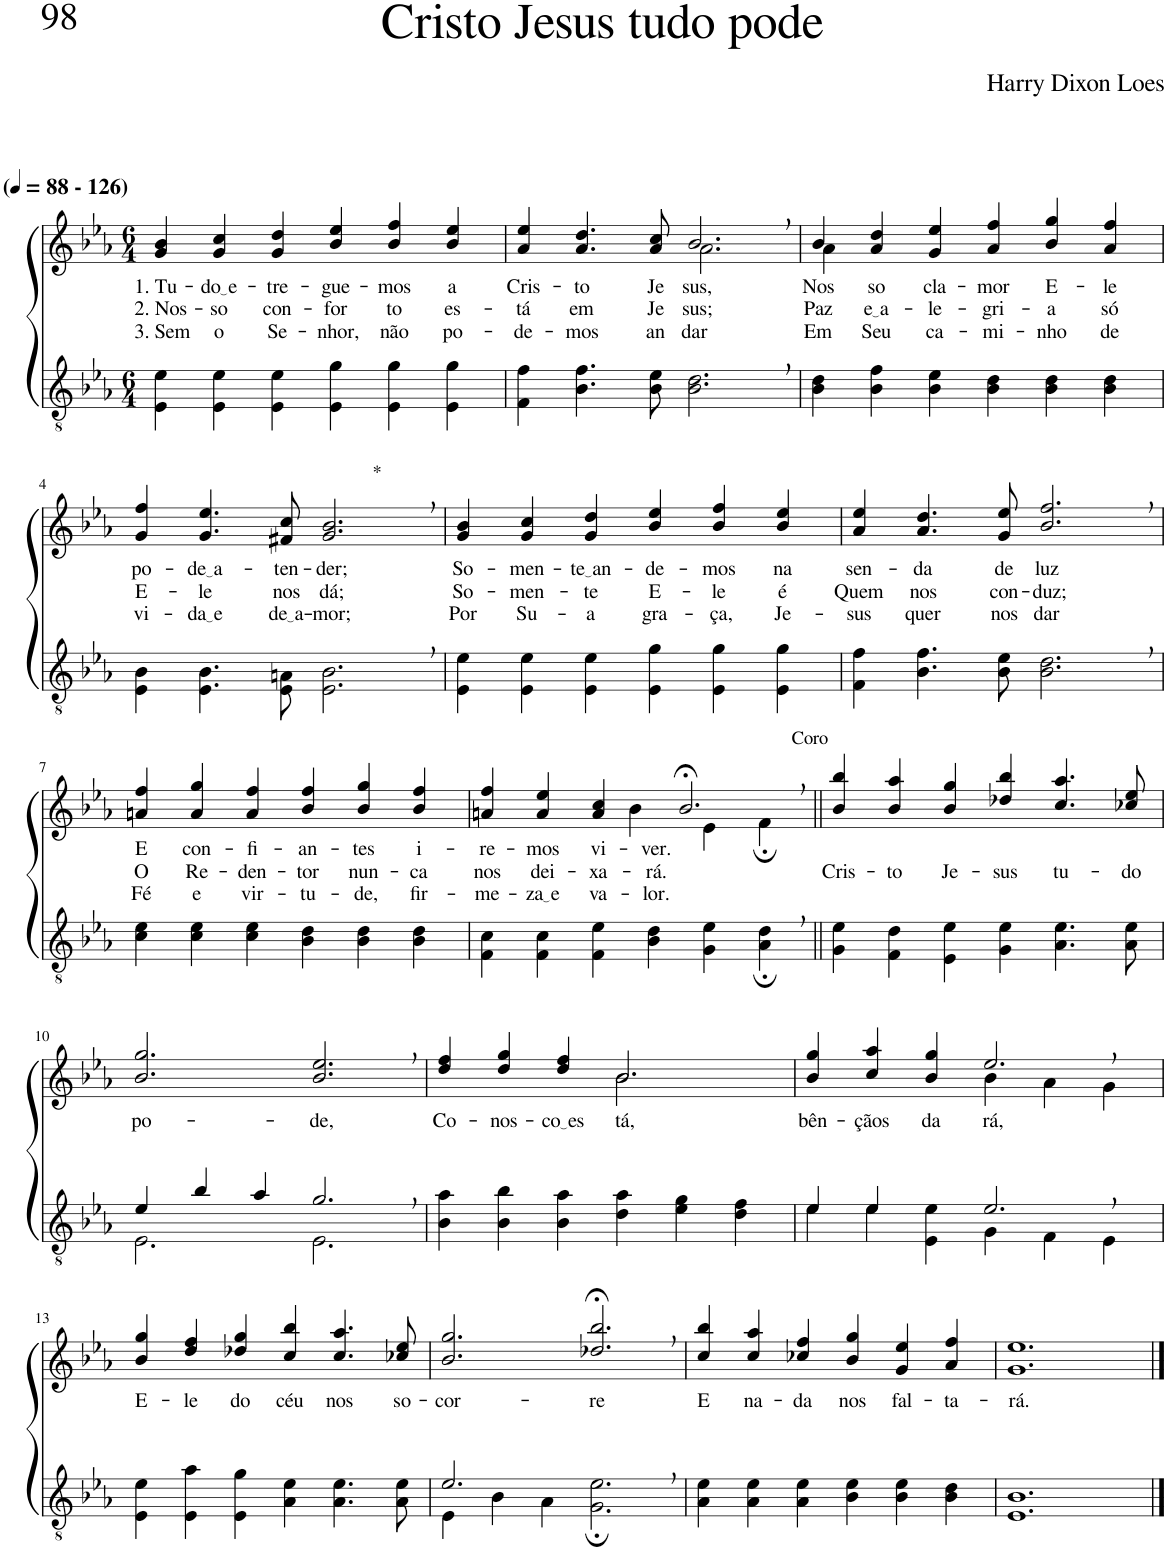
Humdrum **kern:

**kern	**kern	**text	**text	**text
*part2	*part1	*part1	*part1	*part1
*staff2	*staff1	*staff1	*staff1	*staff1
*I"Parte III e IV	*I"Parte I e II	*	*	*
*clefGv2	*clefG2	*	*	*
*Trd4c7	*Trd4c7	*	*	*
*k[b-e-a-]	*k[b-e-a-]	*	*	*
*M6/4	*M6/4	*	*	*
*MM88	*MM88	*	*	*
=1	=1	=1	=1	=1
!	!LO:TX:a:B:t=(	!	!	!
!	!LO:TX:a:B:t=- 126)	!	!	!
!	!	!LO:LY:b	!LO:LY:b	!LO:LY:b
4E-\ 4e-\	4g/ 4b-/	1. Tu-	2. Nos-	3. Sem
!	!	!LO:LY:b	!LO:LY:b	!LO:LY:b
4E-\ 4e-\	4g/ 4cc/	do e	-so	o
!	!	!LO:LY:b	!LO:LY:b	!LO:LY:b
4E-\ 4e-\	4g/ 4dd/	-tre-	con-	Se-
!	!	!LO:LY:b	!LO:LY:b	!LO:LY:b
4E-\ 4g\	4b-/ 4ee-/	-gue-	-for	-nhor,
!	!	!LO:LY:b	!LO:LY:b	!LO:LY:b
4E-\ 4g\	4b-/ 4ff/	-mos	to	não
!	!	!LO:LY:b	!LO:LY:b	!LO:LY:b
4E-\ 4g\	4b-/ 4ee-/	a	es-	po-
=2	=2	=2	=2	=2
!	!	!LO:LY:b	!LO:LY:b	!LO:LY:b
*	*^	*	*	*
4F\ 4f\	4a-/ 4ee-/	2.ryy	Cris-	-tá	-de-
!	!	!	!LO:LY:b	!LO:LY:b	!LO:LY:b
4.B-\ 4.f\	4.a-/ 4.dd/	.	-to	em	-mos
!	!	!	!LO:LY:b	!LO:LY:b	!LO:LY:b
8B-\ 8e-\	8a-/ 8cc/	.	Je-	Je-	an-
!	!	!	!LO:LY:b	!LO:LY:b	!LO:LY:b
2.B-\, 2.d\,	2.b-,/	2.a-\	-sus,	-sus;	-dar
=3	=3	=3	=3	=3	=3
!	!	!	!LO:LY:b	!LO:LY:b	!LO:LY:b
4B-\ 4d\	4b-/	4a-\	Nos-	Paz	Em
!	!	!	!LO:LY:b	!LO:LY:b	!LO:LY:b
4B-\ 4f\	4a-/ 4dd/	1ryy	-so	e a	Seu
!	!	!	!LO:LY:b	!LO:LY:b	!LO:LY:b
4B-\ 4e-\	4g/ 4ee-/	.	cla-	-le-	ca-
!	!	!	!LO:LY:b	!LO:LY:b	!LO:LY:b
4B-\ 4d\	4a-/ 4ff/	.	-mor	-gri-	-mi-
!	!	!	!LO:LY:b	!LO:LY:b	!LO:LY:b
4B-\ 4d\	4b-/ 4gg/	.	E-	-a	-nho
!	!	!	!LO:LY:b	!LO:LY:b	!LO:LY:b
4B-\ 4d\	4a-/ 4ff/	4ryy	-le	só	de
!!LO:LB:g=z
=4	=4	=4	=4	=4	=4
!	!	!	!LO:LY:b	!LO:LY:b	!LO:LY:b
*	*v	*v	*	*	*
4E-\ 4B-\	4g/ 4ff/	po-	E-	vi-
!	!	!LO:LY:b	!LO:LY:b	!LO:LY:b
4.E-\ 4.B-\	4.g/ 4.ee-/	de a	-le	da e
!	!	!LO:LY:b	!LO:LY:b	!LO:LY:b
8E-\ 8An\	8f#X/ 8cc/	-ten-	nos	de a
!	!LO:TX:a:t=*	!	!	!
!	!	!LO:LY:b	!LO:LY:b	!LO:LY:b
2.E-\, 2.B-\,	2.g/, 2.b-/,	-der;	dá;	-mor;
=5	=5	=5	=5	=5
!	!	!LO:LY:b	!LO:LY:b	!LO:LY:b
4E-\ 4e-\	4g/ 4b-/	So-	So-	Por
!	!	!LO:LY:b	!LO:LY:b	!LO:LY:b
4E-\ 4e-\	4g/ 4cc/	-men-	-men-	Su-
!	!	!LO:LY:b	!LO:LY:b	!LO:LY:b
4E-\ 4e-\	4g/ 4dd/	te an	-te	-a
!	!	!LO:LY:b	!LO:LY:b	!LO:LY:b
4E-\ 4g\	4b-/ 4ee-/	-de-	E-	gra-
!	!	!LO:LY:b	!LO:LY:b	!LO:LY:b
4E-\ 4g\	4b-/ 4ff/	-mos	-le	-ça,
!	!	!LO:LY:b	!LO:LY:b	!LO:LY:b
4E-\ 4g\	4b-/ 4ee-/	na	é	Je-
=6	=6	=6	=6	=6
!	!	!LO:LY:b	!LO:LY:b	!LO:LY:b
4F\ 4f\	4a-/ 4ee-/	sen-	Quem	-sus
!	!	!LO:LY:b	!LO:LY:b	!LO:LY:b
4.B-\ 4.f\	4.a-/ 4.dd/	-da	nos	quer
!	!	!LO:LY:b	!LO:LY:b	!LO:LY:b
8B-\ 8e-\	8g/ 8ee-/	de	con-	nos
!	!	!LO:LY:b	!LO:LY:b	!LO:LY:b
2.B-\, 2.d\,	2.b-/, 2.ff/,	luz	-duz;	dar
!!LO:LB:g=z
=7	=7	=7	=7	=7
!	!	!LO:LY:b	!LO:LY:b	!LO:LY:b
4c\ 4e-\	4an/ 4ff/	E	O	Fé
!	!	!LO:LY:b	!LO:LY:b	!LO:LY:b
4c\ 4e-\	4a/ 4gg/	con-	Re-	e
!	!	!LO:LY:b	!LO:LY:b	!LO:LY:b
4c\ 4e-\	4a/ 4ff/	-fi-	-den-	vir-
!	!	!LO:LY:b	!LO:LY:b	!LO:LY:b
4B-\ 4d\	4b-/ 4ff/	-an-	-tor	-tu-
!	!	!LO:LY:b	!LO:LY:b	!LO:LY:b
4B-\ 4d\	4b-/ 4gg/	-tes	nun-	-de,
!	!	!LO:LY:b	!LO:LY:b	!LO:LY:b
4B-\ 4d\	4b-/ 4ff/	i-	-ca	fir-
=8	=8	=8	=8	=8
!	!	!LO:LY:b	!LO:LY:b	!LO:LY:b
*	*^	*	*	*
4F\ 4c\	4an/ 4ff/	2.ryy	-re-	nos	-me-
!	!	!	!LO:LY:b	!LO:LY:b	!LO:LY:b
4F\ 4c\	4a/ 4ee-/	.	-mos	dei-	za e
!	!	!	!LO:LY:b	!LO:LY:b	!LO:LY:b
4F\ 4e-\	4a/ 4cc/	.	vi-	-xa-	va-
!	!	!	!LO:LY:b	!LO:LY:b	!LO:LY:b
4B-\ 4d\	2.b-;<,/	4b-\	-ver.	-rá.	-lor.
4G\ 4e-\	.	4e-\	.	.	.
4A-\;, 4d\;,	.	4f;\	.	.	.
=9||	=9||	=9||	=9||	=9||	=9||
!	!LO:TX:a:t=Coro	!	!	!	!
!	!	!	!	!LO:LY:b	!
*	*v	*v	*	*	*
4G\ 4e-\	4b-/ 4bb-/	.	Cris-	.
!	!	!	!LO:LY:b	!
4F\ 4d\	4b-/ 4aa-/	.	-to	.
!	!	!	!LO:LY:b	!
4E-\ 4e-\	4b-/ 4gg/	.	Je-	.
!	!	!	!LO:LY:b	!
4G\ 4e-\	4dd-X/ 4bb-/	.	-sus	.
!	!	!	!LO:LY:b	!
4.A-\ 4.e-\	4.cc/ 4.aa-/	.	tu-	.
!	!	!	!LO:LY:b	!
8A-\ 8e-\	8cc-X/ 8ee-/	.	-do	.
!!LO:LB:g=z
=10	=10	=10	=10	=10
*^	*	*	*	*
!	!	!	!LO:LY:b	!	!
4e-/	2.E-\	2.b-/ 2.gg/	po-	.	.
4b-/	.	.	.	.	.
4a-/	.	.	.	.	.
!	!	!	!LO:LY:b	!	!
2.g,/	2.E-\	2.b-/, 2.ee-/,	-de,	.	.
=11	=11	=11	=11	=11	=11
!	!	!	!LO:LY:b	!	!
*v	*v	*^	*	*	*
4B-\ 4a-\	4dd/ 4ff/	2.ryy	Co-	.	.
!	!	!	!LO:LY:b	!	!
4B-\ 4b-\	4dd/ 4gg/	.	-nos-	.	.
!	!	!	!LO:LY:b	!	!
4B-\ 4a-\	4dd/ 4ff/	.	co es	.	.
!	!	!	!LO:LY:b	!	!
4d\ 4a-\	2.b-/	2.b-\	-tá,	.	.
4e-\ 4g\	.	.	.	.	.
4d\ 4f\	.	.	.	.	.
=12	=12	=12	=12	=12	=12
*^	*	*	*	*	*
!	!	!	!	!LO:LY:b	!	!
4e-/	4e-\	4b-/ 4gg/	2.ryy	bên-	.	.
!	!	!	!	!LO:LY:b	!	!
4e-/	4e-\	4cc/ 4aa-/	.	-çãos	.	.
!	!	!	!	!LO:LY:b	!	!
4ryy	4E-\ 4e-\	4b-/ 4gg/	.	da-	.	.
!	!	!	!	!LO:LY:b	!	!
2.e-,/	4G\	2.ee-,/	4b-\	rá,	.	.
.	4F\	.	4a-\	.	.	.
.	4E-\	.	4g\	.	.	.
!!LO:LB:g=z
=13	=13	=13	=13	=13	=13	=13
!	!	!	!	!LO:LY:b	!	!
*v	*v	*	*	*	*	*
*	*v	*v	*	*	*
4E-\ 4e-\	4b-/ 4gg/	-E-	.	.
!	!	!LO:LY:b	!	!
4E-\ 4a-\	4dd/ 4ff/	-le	.	.
!	!	!LO:LY:b	!	!
4E-\ 4g\	4dd-X/ 4gg/	do	.	.
!	!	!LO:LY:b	!	!
4A-\ 4e-\	4cc/ 4bb-/	céu	.	.
!	!	!LO:LY:b	!	!
4.A-\ 4.e-\	4.cc/ 4.aa-/	nos	.	.
!	!	!LO:LY:b	!	!
8A-\ 8e-\	8cc-X/ 8ee-/	so-	.	.
=14	=14	=14	=14	=14
*^	*	*	*	*
!	!	!	!LO:LY:b	!	!
2.e-/	4E-\	2.b-/ 2.gg/	-cor-	.	.
.	4B-\	.	.	.	.
.	4A-\	.	.	.	.
!	!	!	!LO:LY:b	!	!
2.ryy	2.G\; 2.e-\;	2.dd-X/;<, 2.bb-/;<,	-re	.	.
=15	=15	=15	=15	=15	=15
!	!	!	!LO:LY:b	!	!
*v	*v	*	*	*	*
4A-\ 4e-\	4cc/ 4bb-/	E	.	.
!	!	!LO:LY:b	!	!
4A-\ 4e-\	4cc/ 4aa-/	na-	.	.
!	!	!LO:LY:b	!	!
4A-\ 4e-\	4cc-X/ 4ff/	-da	.	.
!	!	!LO:LY:b	!	!
4B-\ 4e-\	4b-/ 4gg/	nos	.	.
!	!	!LO:LY:b	!	!
4B-\ 4e-\	4g/ 4ee-/	fal-	.	.
!	!	!LO:LY:b	!	!
4B-\ 4d\	4a-/ 4ff/	-ta-	.	.
=16	=16	=16	=16	=16
!	!	!LO:LY:b	!	!
1.E- 1.B-	1.g 1.ee-	-rá.	.	.
==	==	==	==	==
*-	*-	*-	*-	*-
